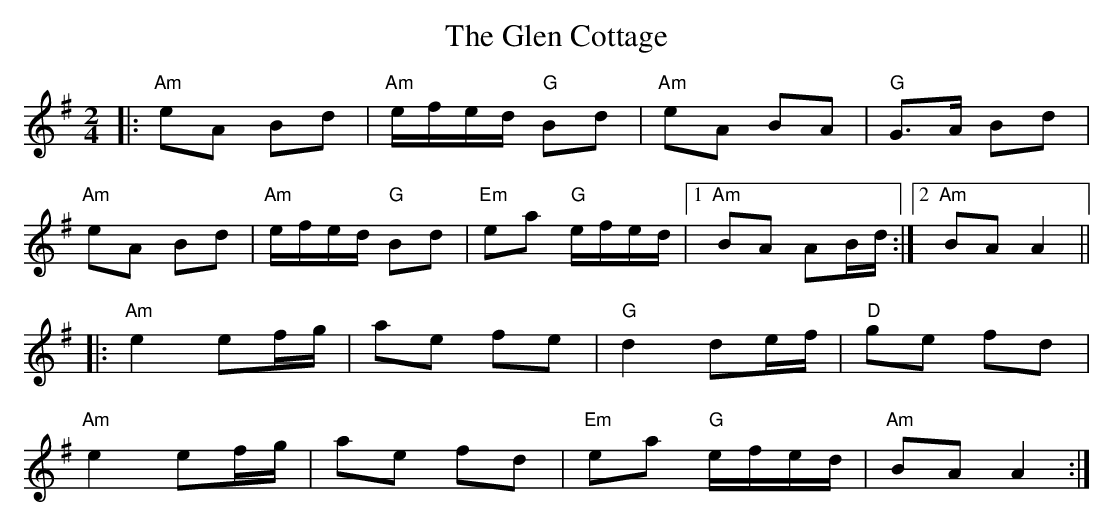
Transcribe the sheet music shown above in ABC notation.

X:1
T: The Glen Cottage
M: 2/4
L: 1/8
K: Gmaj
|:"Am"eA Bd|"Am"e/f/e/d/ "G"Bd|"Am"eA BA|"G"G>A Bd|
"Am"eA Bd|"Am"e/f/e/d/ "G"Bd|"Em"ea "G"e/f/e/d/|1 "Am"BA AB/d/:|2 "Am"BA A2||
|:"Am"e2 ef/g/|ae fe|"G"d2 de/f/|"D"ge fd|
"Am"e2 ef/g/|ae fd|"Em"ea "G"e/f/e/d/|"Am"BA A2:|
